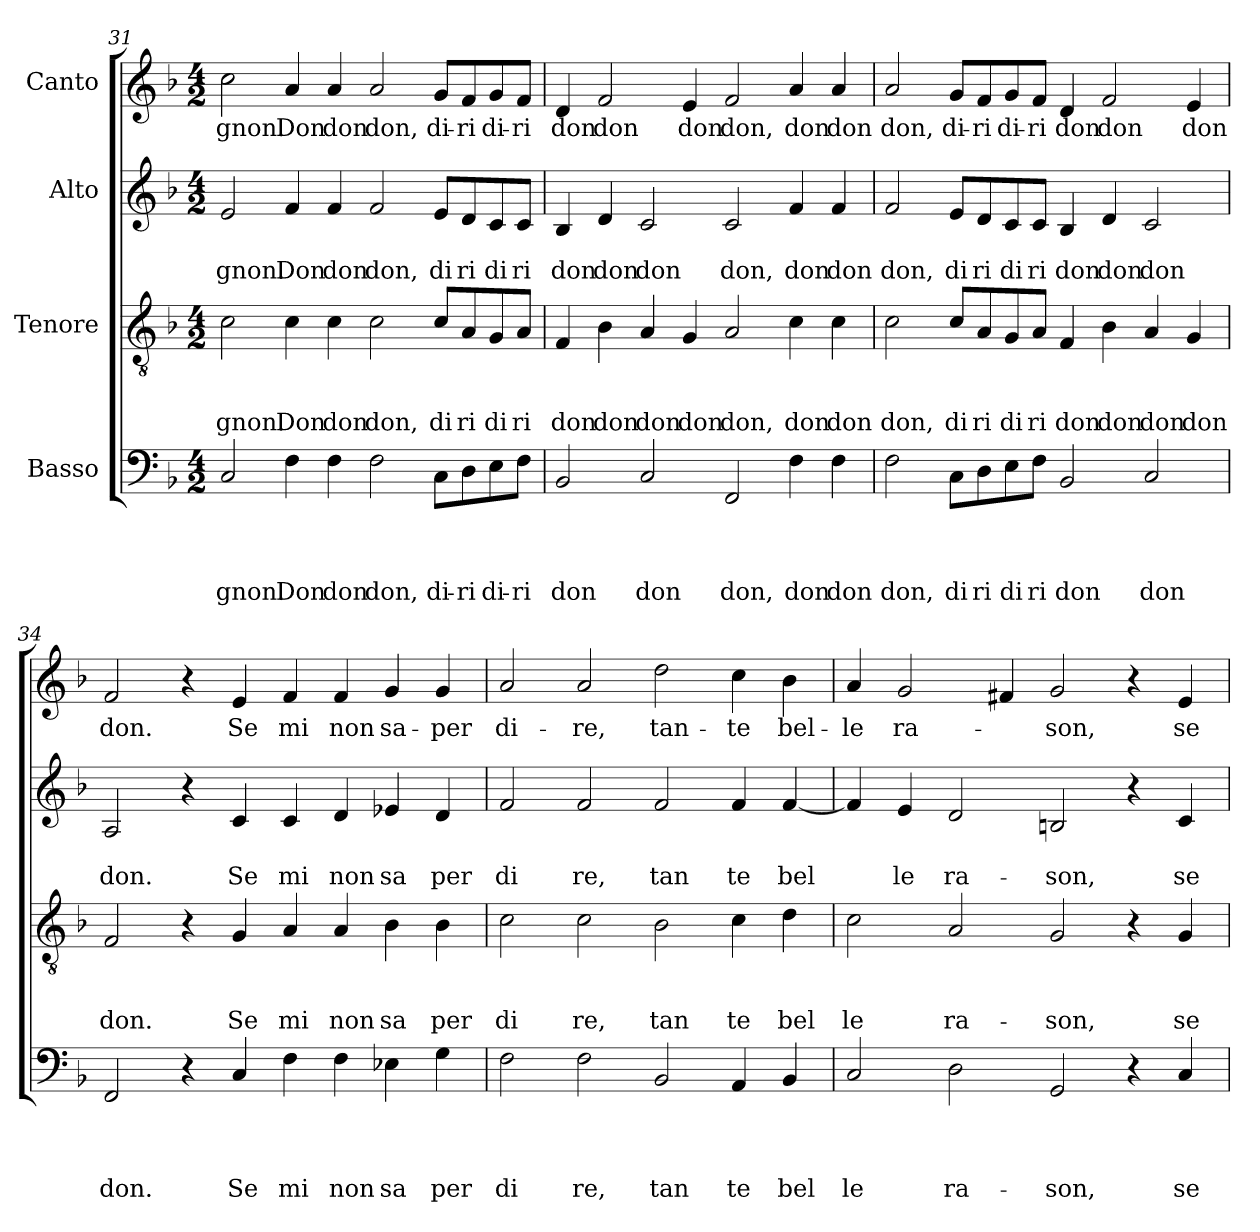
**kern	**text	**text	**text	**text	**kern	**text	**text	**text	**kern	**text	**text	**kern	**text
*part4	*part4	*part4	*part4	*part4	*part3	*part3	*part3	*part3	*part2	*part2	*part2	*part1	*part1
*staff4	*staff4	*staff4	*staff4	*staff4	*staff3	*staff3	*staff3	*staff3	*staff2	*staff2	*staff2	*staff1	*staff1
*I"Basso	*	*	*	*	*I"Tenore	*	*	*	*I"Alto	*	*	*I"Canto	*
*clefF4	*	*	*	*	*clefGv2	*	*	*	*clefG2	*	*	*clefG2	*
*ITrd-3c-5	*	*	*	*	*	*	*	*	*ITrd-3c-5	*	*	*ITrd-3c-5	*
*k[b-e-]	*	*	*	*	*k[b-]	*	*	*	*k[b-e-]	*	*	*k[b-e-]	*
*B-:	*	*	*	*	*F:	*	*	*	*B-:	*	*	*B-:	*
*M4/2	*	*	*	*	*M4/2	*	*	*	*M4/2	*	*	*M4/2	*
=31	=31	=31	=31	=31	=31	=31	=31	=31	=31	=31	=31	=31	=31
!	!	!	!	!LO:LY:b	!	!	!	!LO:LY:b	!	!	!LO:LY:b	!	!LO:LY:b
2F/	.	.	.	-gnon.	2c\	.	.	gnon.	2a/	.	gnon.	2ff\	-gnon.
!	!	!	!	!LO:LY:b	!	!	!	!LO:LY:b	!	!	!LO:LY:b	!	!LO:LY:b
4B-\	.	.	.	Don	4c\	.	.	Don	4b-/	.	Don	4dd/	Don
!	!	!	!	!LO:LY:b	!	!	!	!LO:LY:b	!	!	!LO:LY:b	!	!LO:LY:b
4B-\	.	.	.	don	4c\	.	.	don	4b-/	.	don	4dd/	don
!	!	!	!	!LO:LY:b	!	!	!	!LO:LY:b	!	!	!LO:LY:b	!	!LO:LY:b
2B-\	.	.	.	don,	2c\	.	.	don,	2b-/	.	don,	2dd/	don,
!	!	!	!	!LO:LY:b	!	!	!	!LO:LY:b	!	!	!LO:LY:b	!	!LO:LY:b
8F\L	.	.	.	di-	8c/L	.	.	di	8a/L	.	di	8cc/L	di-
!	!	!	!	!LO:LY:b	!	!	!	!LO:LY:b	!	!	!LO:LY:b	!	!LO:LY:b
8G\	.	.	.	-ri	8A/	.	.	ri	8g/	.	ri	8b-/	-ri
!	!	!	!	!LO:LY:b	!	!	!	!LO:LY:b	!	!	!LO:LY:b	!	!LO:LY:b
8A\	.	.	.	di-	8G/	.	.	di	8f/	.	di	8cc/	di-
!	!	!	!	!LO:LY:b	!	!	!	!LO:LY:b	!	!	!LO:LY:b	!	!LO:LY:b
8B-\J	.	.	.	-ri	8A/J	.	.	ri	8f/J	.	ri	8b-</J	-ri
!!LO:LB:g=z
=32	=32	=32	=32	=32	=32	=32	=32	=32	=32	=32	=32	=32	=32
!	!	!	!	!LO:LY:b	!	!	!	!LO:LY:b	!	!	!LO:LY:b	!	!LO:LY:b
2E-/	.	.	.	don	4F/	.	.	don	4e-/	.	don	4g/	don
!	!	!	!	!	!	!	!	!LO:LY:b	!	!	!LO:LY:b	!	!LO:LY:b
.	.	.	.	.	4B-\	.	.	don	4g/	.	don	2b-/	don
!	!	!	!	!LO:LY:b	!	!	!	!LO:LY:b	!	!	!LO:LY:b	!	!
2F/	.	.	.	don	4A/	.	.	don	2f/	.	don	.	.
!	!	!	!	!	!	!	!	!LO:LY:b	!	!	!	!	!LO:LY:b
.	.	.	.	.	4G/	.	.	don	.	.	.	4a/	don
!	!	!	!	!LO:LY:b	!	!	!	!LO:LY:b	!	!	!LO:LY:b	!	!LO:LY:b
2BB-/	.	.	.	don,	2A/	.	.	don,	2f/	.	don,	2b-/	don,
!	!	!	!	!LO:LY:b	!	!	!	!LO:LY:b	!	!	!LO:LY:b	!	!LO:LY:b
4B-\	.	.	.	don	4c\	.	.	don	4b-/	.	don	4dd/	don
!	!	!	!	!LO:LY:b	!	!	!	!LO:LY:b	!	!	!LO:LY:b	!	!LO:LY:b
4B-\	.	.	.	don	4c\	.	.	don	4b-/	.	don	4dd/	don
=33	=33	=33	=33	=33	=33	=33	=33	=33	=33	=33	=33	=33	=33
!	!	!	!	!LO:LY:b	!	!	!	!LO:LY:b	!	!	!LO:LY:b	!	!LO:LY:b
2B-\	.	.	.	don,	2c\	.	.	don,	2b-/	.	don,	2dd/	don,
!	!	!	!	!LO:LY:b	!	!	!	!LO:LY:b	!	!	!LO:LY:b	!	!LO:LY:b
8F\L	.	.	.	di	8c/L	.	.	di	8a/L	.	di	8cc/L	di-
!	!	!	!	!LO:LY:b	!	!	!	!LO:LY:b	!	!	!LO:LY:b	!	!LO:LY:b
8G\	.	.	.	ri	8A/	.	.	ri	8g/	.	ri	8b-/	-ri
!	!	!	!	!LO:LY:b	!	!	!	!LO:LY:b	!	!	!LO:LY:b	!	!LO:LY:b
8A\	.	.	.	di	8G/	.	.	di	8f/	.	di	8cc/	di-
!	!	!	!	!LO:LY:b	!	!	!	!LO:LY:b	!	!	!LO:LY:b	!	!LO:LY:b
8B-\J	.	.	.	ri	8A/J	.	.	ri	8f/J	.	ri	8b-/J	-ri
!	!	!	!	!LO:LY:b	!	!	!	!LO:LY:b	!	!	!LO:LY:b	!	!LO:LY:b
2E-/	.	.	.	don	4F/	.	.	don	4e-/	.	don	4g/	don
!	!	!	!	!	!	!	!	!LO:LY:b	!	!	!LO:LY:b	!	!LO:LY:b
.	.	.	.	.	4B-\	.	.	don	4g/	.	don	2b-/	don
!	!	!	!	!LO:LY:b	!	!	!	!LO:LY:b	!	!	!LO:LY:b	!	!
2F/	.	.	.	don	4A/	.	.	don	2f/	.	don	.	.
!	!	!	!	!	!	!	!	!LO:LY:b	!	!	!	!	!LO:LY:b
.	.	.	.	.	4G/	.	.	don	.	.	.	4a/	don
=34	=34	=34	=34	=34	=34	=34	=34	=34	=34	=34	=34	=34	=34
!	!	!	!	!LO:LY:b	!	!	!	!LO:LY:b	!	!	!LO:LY:b	!	!LO:LY:b
2BB-/	.	.	.	don.	2F/	.	.	don.	2d/	.	don.	2b-/	don.
4r	.	.	.	.	4r	.	.	.	4r	.	.	4r	.
!	!	!	!	!LO:LY:b	!	!	!	!LO:LY:b	!	!	!LO:LY:b	!	!LO:LY:b
4F/	.	.	.	Se	4G/	.	.	Se	4f/	.	Se	4a/	Se
!	!	!	!	!LO:LY:b	!	!	!	!LO:LY:b	!	!	!LO:LY:b	!	!LO:LY:b
4B-\	.	.	.	mi	4A/	.	.	mi	4f/	.	mi	4b-/	mi
!	!	!	!	!LO:LY:b	!	!	!	!LO:LY:b	!	!	!LO:LY:b	!	!LO:LY:b
4B-\	.	.	.	non	4A/	.	.	non	4g/	.	non	4b-/	non
!	!	!	!	!LO:LY:b	!	!	!	!LO:LY:b	!	!	!LO:LY:b	!	!LO:LY:b
4A-X\	.	.	.	sa	4B-\	.	.	sa	4a-X/	.	sa	4cc/	sa-
!	!	!	!	!LO:LY:b	!	!	!	!LO:LY:b	!	!	!LO:LY:b	!	!LO:LY:b
4c\	.	.	.	per	4B-\	.	.	per	4g/	.	per	4cc/	-per
=35	=35	=35	=35	=35	=35	=35	=35	=35	=35	=35	=35	=35	=35
!	!	!	!	!LO:LY:b	!	!	!	!LO:LY:b	!	!	!LO:LY:b	!	!LO:LY:b
2B-\	.	.	.	di	2c\	.	.	di	2b-/	.	di	2dd/	di-
!	!	!	!	!LO:LY:b	!	!	!	!LO:LY:b	!	!	!LO:LY:b	!	!LO:LY:b
2B-\	.	.	.	re,	2c\	.	.	re,	2b-/	.	re,	2dd/	-re,
!	!	!	!	!LO:LY:b	!	!	!	!LO:LY:b	!	!	!LO:LY:b	!	!LO:LY:b
2E-/	.	.	.	tan	2B-\	.	.	tan	2b-/	.	tan	2gg\	tan-
!	!	!	!	!LO:LY:b	!	!	!	!LO:LY:b	!	!	!LO:LY:b	!	!LO:LY:b
4D/	.	.	.	te	4c\	.	.	te	4b-/	.	te	4ff\	-te
!	!	!	!	!LO:LY:b	!	!	!	!LO:LY:b	!	!	!LO:LY:b	!	!LO:LY:b
4E-/	.	.	.	bel	4d\	.	.	bel	[<4b-/	.	bel	4ee-\	bel-
!!LO:LB:g=z
=36	=36	=36	=36	=36	=36	=36	=36	=36	=36	=36	=36	=36	=36
!	!	!	!	!LO:LY:b	!	!	!	!LO:LY:b	!	!	!	!	!LO:LY:b
2F/	.	.	.	le	2c\	.	.	le	4b-/]	.	.	4dd/	-le
!	!	!	!	!	!	!	!	!	!	!	!LO:LY:b	!	!LO:LY:b
.	.	.	.	.	.	.	.	.	4a/	.	le	2cc/	ra-
!	!	!	!	!LO:LY:b	!	!	!	!LO:LY:b	!	!	!LO:LY:b	!	!
2G\	.	.	.	ra-	2A/	.	.	ra-	2g/	.	ra-	.	.
.	.	.	.	.	.	.	.	.	.	.	.	4b/	.
!	!	!	!	!LO:LY:b	!	!	!	!LO:LY:b	!	!	!LO:LY:b	!	!LO:LY:b
2C/	.	.	.	-son,	2G/	.	.	-son,	2en/	.	-son,	2cc/	-son,
4r	.	.	.	.	4r	.	.	.	4r	.	.	4r	.
!	!	!	!	!LO:LY:b	!	!	!	!LO:LY:b	!	!	!LO:LY:b	!	!LO:LY:b
4F/	.	.	.	se	4G/	.	.	se	4f/	.	se	4a/	se
=	=	=	=	=	=	=	=	=	=	=	=	=	=
*-	*-	*-	*-	*-	*-	*-	*-	*-	*-	*-	*-	*-	*-
